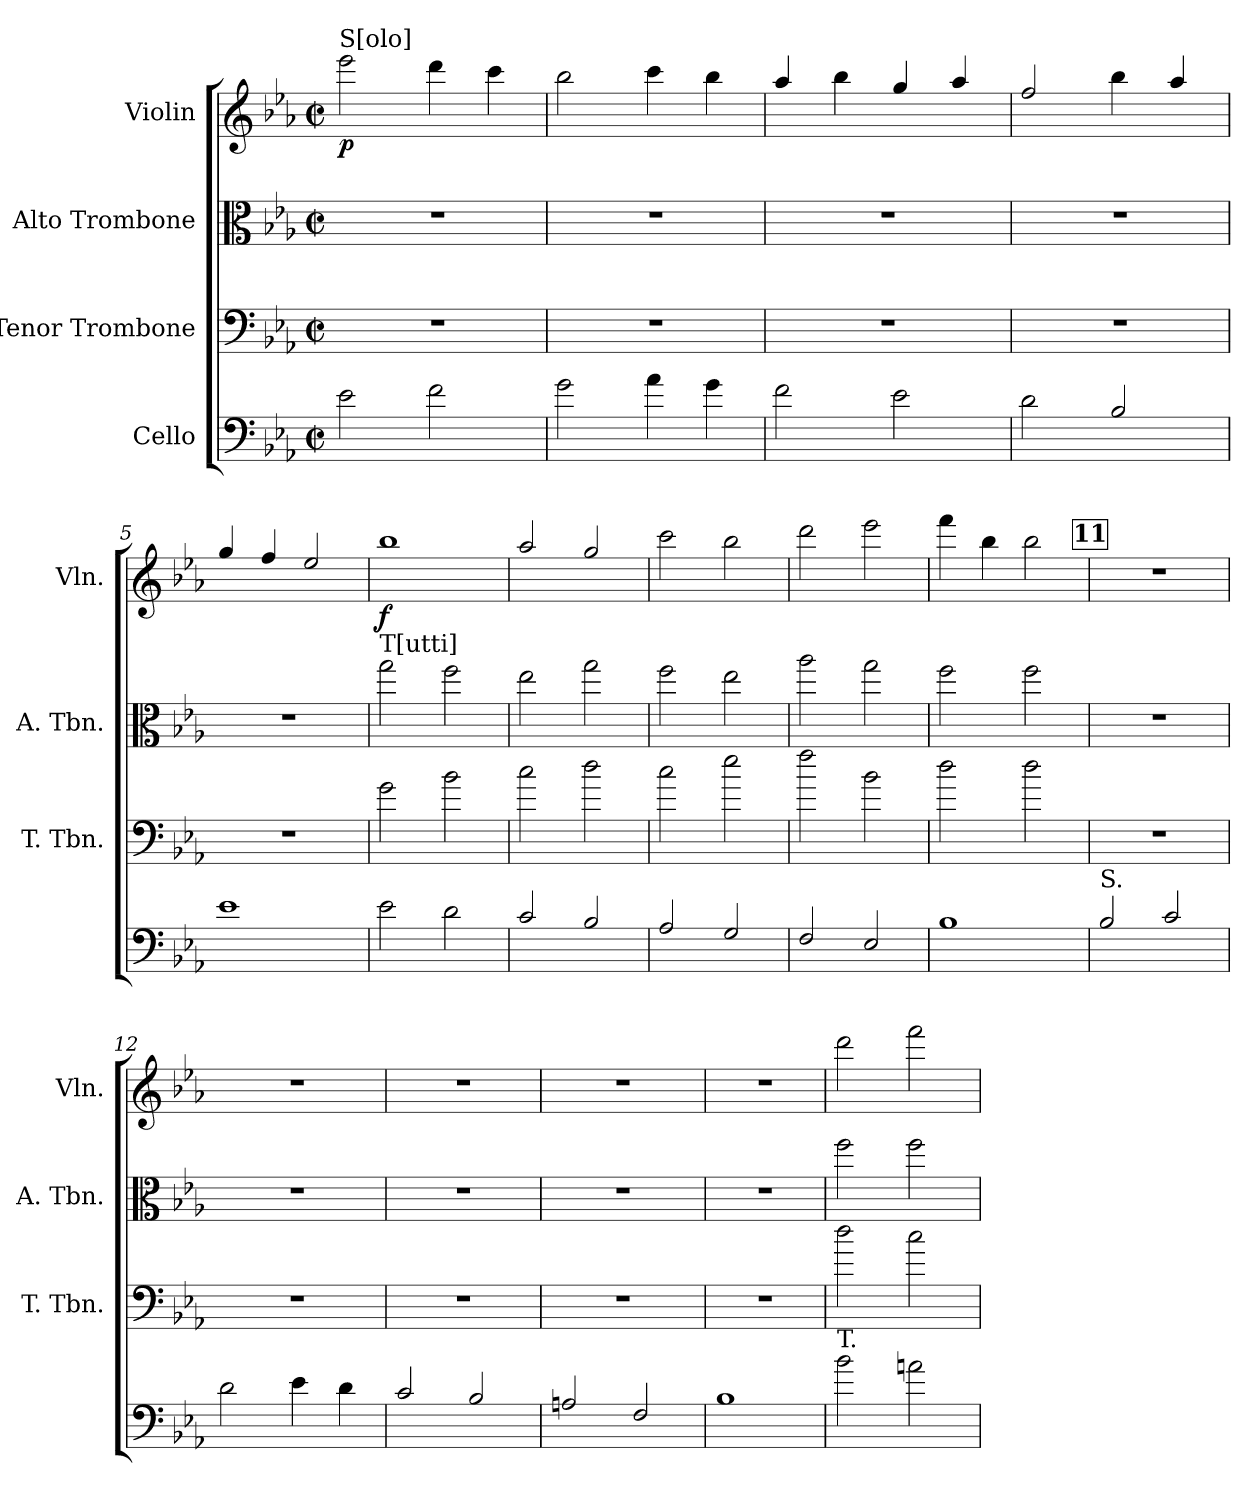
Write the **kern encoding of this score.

**kern	**kern	**kern	**kern	**dynam
*part4	*part3	*part2	*part1	*part1
*staff4	*staff3	*staff2	*staff1	*staff1
*I"Cello	*I"Tenor Trombone	*I"Alto Trombone	*I"Violin	*
*	*I'T. Tbn.	*I'A. Tbn.	*I'Vln.	*
*clefF4	*clefF4	*clefC3	*clefG2	*
*ITrd7c12	*ITrd7c12	*ITrd7c12	*ITrd7c12	*
*k[b-e-a-]	*k[b-e-a-]	*k[b-e-a-]	*k[b-e-a-]	*
*E-:	*E-:	*E-:	*E-:	*
*M2/2	*M2/2	*M2/2	*M2/2	*
*met(c|)	*met(c|)	*met(c|)	*met(c|)	*
=1	=1	=1	=1	=1
!	!	!	!LO:TX:a:t=S[olo]	!
!	!	!	!	!LO:DY:b
2E-\	1r	1r	2ee-\	p
2F\	.	.	4dd\	.
.	.	.	4cc\	.
=2	=2	=2	=2	=2
2G\	1r	1r	2b-\	.
4A-\	.	.	4cc\	.
4G\	.	.	4b-\	.
=3	=3	=3	=3	=3
2F\	1r	1r	4a-/	.
.	.	.	4b-\	.
2E-\	.	.	4g/	.
.	.	.	4a-/	.
=4	=4	=4	=4	=4
2D\	1r	1r	2f/	.
2BB-/	.	.	4b-\	.
.	.	.	4a-/	.
=5	=5	=5	=5	=5
1E-	1r	1r	4g/	.
.	.	.	4f/	.
.	.	.	2e-/	.
=6	=6	=6	=6	=6
!	!	!LO:TX:a:t=T[utti]	!	!
!	!	!	!	!LO:DY:b
2E-\	2G\	2g\	1b-	f
2D\	2B-\	2f\	.	.
=7	=7	=7	=7	=7
2C/	2c\	2e-\	2a-/	.
2BB-/	2d\	2g\	2g/	.
=8	=8	=8	=8	=8
2AA-/	2c\	2f\	2cc\	.
2GG/	2e-\	2e-\	2b-\	.
!!LO:LB:g=z
=9	=9	=9	=9	=9
2FF/	2f\	2a-\	2dd\	.
2EE-/	2B-\	2g\	2ee-\	.
=10	=10	=10	=10	=10
1BB-	2d\	2f\	4ff\	.
.	.	.	4b-\	.
.	2d\	2f\	2b-\	.
!!LO:REH:place=s1:a:B:fs=8.3:t=11
=11	=11	=11	=11	=11
!LO:TX:a:t=S.	!	!	!	!
2BB-/	1r	1r	1r	.
2C/	.	.	.	.
=12	=12	=12	=12	=12
2D\	1r	1r	1r	.
4E-\	.	.	.	.
4D\	.	.	.	.
=13	=13	=13	=13	=13
2C/	1r	1r	1r	.
2BB-/	.	.	.	.
=14	=14	=14	=14	=14
2AAn/	1r	1r	1r	.
2FF/	.	.	.	.
=15	=15	=15	=15	=15
1BB-	1r	1r	1r	.
=16	=16	=16	=16	=16
!LO:TX:a:t=T.	!	!	!	!
2B-\	2d\	2f\	2dd\	.
2An\	2c\	2f\	2ff\	.
=	=	=	=	=
*-	*-	*-	*-	*-
